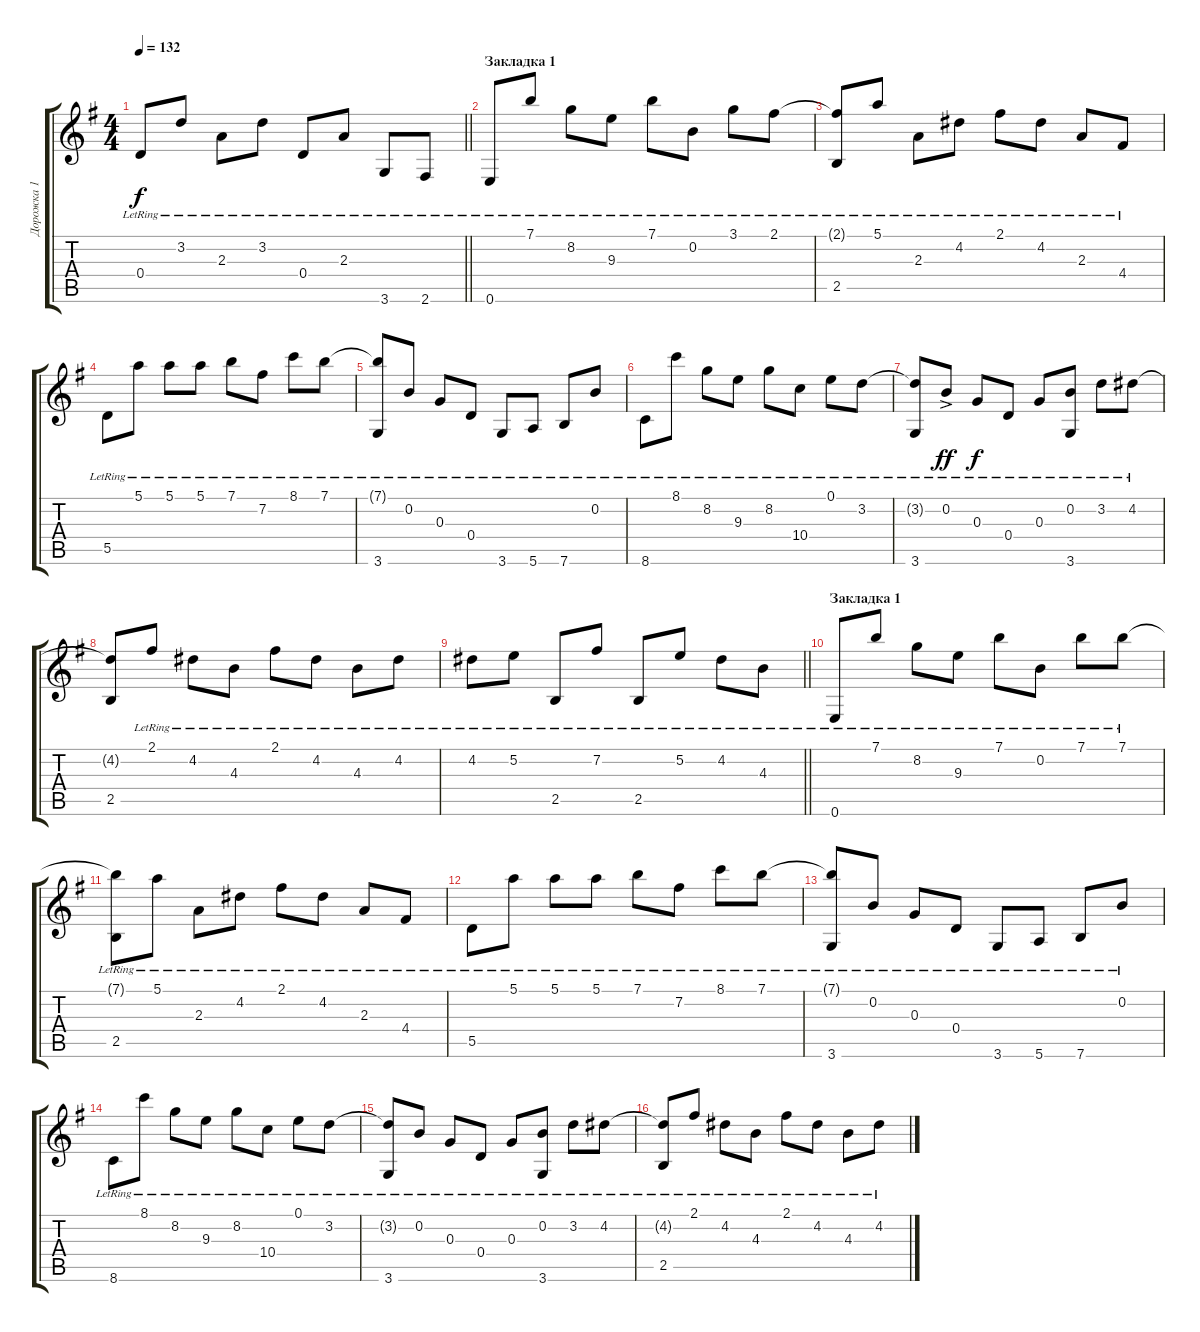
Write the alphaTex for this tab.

\track ("Дорожка 1" "Дорожка 1") {instrument acousticguitarsteel}
\staff {score tabs}
\tuning (E4 B3 G3 D3 A2 E2) {hide}
\ts (4 4)
\tempo 132
\clef g2
\barLineRight lightlight
\ks eminor
0.4{lr}.8{dy f} 3.2{lr}.8 2.3{lr}.8 3.2{lr}.8 0.4{lr}.8 2.3{lr}.8 3.6{lr}.8 2.6{lr}.8 |
\section ("" "Закладка 1")
0.6{lr}.8 7.1{lr}.8 8.2{lr}.8 9.3{lr}.8 7.1{lr}.8 0.2{lr}.8 3.1{lr}.8 2.1{lr}.8 |
(2.1{t} 2.5{lr}).8 5.1{lr}.8 2.3{lr}.8 4.2{lr}.8 2.1{lr}.8 4.2{lr}.8 2.3{lr}.8 4.4{lr}.8 |
5.5{lr}.8 5.1{lr}.8 5.1{lr}.8 5.1{lr}.8 7.1{lr}.8 7.2{lr}.8 8.1{lr}.8 7.1{lr}.8 |
(7.1{t} 3.6{lr}).8 0.2{lr}.8 0.3{lr}.8 0.4{lr}.8 3.6{lr}.8 5.6{lr}.8 7.6{lr}.8 0.2{lr}.8 |
8.6{lr}.8 8.1{lr}.8 8.2{lr}.8 9.3{lr}.8 8.2{lr}.8 10.4{lr}.8 0.1{lr}.8 3.2{lr}.8 |
(3.2{t} 3.6{lr}).8 0.2{ac lr}.8{dy ff} 0.3{lr}.8{dy f} 0.4{lr}.8 0.3{lr}.8 (0.2{lr} 3.6{lr}).8 3.2{lr}.8 4.2{lr}.8 |
(4.2{t} 2.5).8 2.1{lr}.8 4.2{lr}.8 4.3{lr}.8 2.1{lr}.8 4.2{lr}.8 4.3{lr}.8 4.2{lr}.8 |
\barLineRight lightlight
4.2{lr}.8 5.2{lr}.8 2.5{lr}.8 7.2{lr}.8 2.5{lr}.8 5.2{lr}.8 4.2{lr}.8 4.3{lr}.8 |
\section ("" "Закладка 1")
0.6{lr}.8 7.1{lr}.8 8.2{lr}.8 9.3{lr}.8 7.1{lr}.8 0.2{lr}.8 7.1{lr}.8 7.1{lr}.8 |
(7.1{t} 2.5{lr}).8 5.1{lr}.8 2.3{lr}.8 4.2{lr}.8 2.1{lr}.8 4.2{lr}.8 2.3{lr}.8 4.4{lr}.8 |
5.5{lr}.8 5.1{lr}.8 5.1{lr}.8 5.1{lr}.8 7.1{lr}.8 7.2{lr}.8 8.1{lr}.8 7.1{lr}.8 |
(7.1{t} 3.6{lr}).8 0.2{lr}.8 0.3{lr}.8 0.4{lr}.8 3.6{lr}.8 5.6{lr}.8 7.6{lr}.8 0.2{lr}.8 |
8.6{lr}.8 8.1{lr}.8 8.2{lr}.8 9.3{lr}.8 8.2{lr}.8 10.4{lr}.8 0.1{lr}.8 3.2{lr}.8 |
(3.2{t} 3.6{lr}).8 0.2{lr}.8 0.3{lr}.8 0.4{lr}.8 0.3{lr}.8 (0.2{lr} 3.6{lr}).8 3.2{lr}.8 4.2{lr}.8 |
(4.2{t} 2.5{lr}).8 2.1{lr}.8 4.2{lr}.8 4.3{lr}.8 2.1{lr}.8 4.2{lr}.8 4.3{lr}.8 4.2{lr}.8
